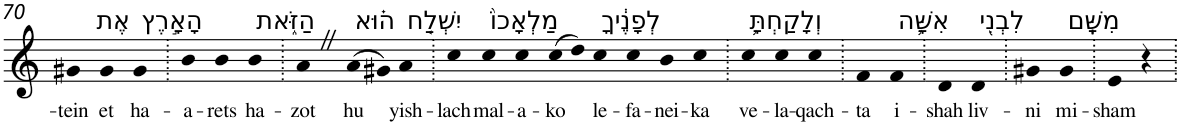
**kern	**text
*part1	*part1
*staff1	*staff1
*I"Piano	*
*I'Pno	*
!!LO:PB:g=z
*clefG2	*
*k[]	*
=70	=70
!	!LO:LY:b
4g#X	-tein
!LO:TX:a:t=אֶת	!
!	!LO:LY:b
4g#	et
!LO:TX:a:t=הָאָ֣רֶץ	!
!	!LO:LY:b
4g#	ha-
=71.	=71.
!	!LO:LY:b
4b	-a-
!	!LO:LY:b
4b	-rets
!LO:TX:a:t=הַזֹּ֑את	!
!	!LO:LY:b
4b	ha-
=72.	=72.
!	!LO:LY:b
4aZ	-zot
!LO:TX:a:t=ה֗וּא	!
!	!LO:LY:b
(>8a	hu
8g#X)	.
!LO:TX:a:t=יִשְׁלַ֤ח	!
!	!LO:LY:b
4a	yish-
=73.	=73.
!	!LO:LY:b
4cc	-lach
!LO:TX:a:t=מַלְאָכוֹ֙	!
!	!LO:LY:b
4cc	mal-
!	!LO:LY:b
4cc	-a-
!	!LO:LY:b
(>8cc	-ko
8dd)	.
!LO:TX:a:t=לְפָנֶ֔יךָ	!
!	!LO:LY:b
4cc	le-
!	!LO:LY:b
4cc	-fa-
!	!LO:LY:b
4b	-nei-
!	!LO:LY:b
4cc	-ka
=74.	=74.
!LO:TX:a:t=וְלָקַחְתָּ֥	!
!	!LO:LY:b
4cc	ve-
!	!LO:LY:b
4cc	-la-
!	!LO:LY:b
4cc	-qach-
=75.	=75.
!	!LO:LY:b
4f	-ta
!LO:TX:a:t=אִשָּׁ֛ה	!
!	!LO:LY:b
4f	i-
=76.	=76.
!	!LO:LY:b
4d	-shah
!LO:TX:a:t=לִבְנִ֖י	!
!	!LO:LY:b
4d	liv-
=77.	=77.
!	!LO:LY:b
4g#X	-ni
!LO:TX:a:t=מִשָּֽׁם	!
!	!LO:LY:b
4g#	mi-
=78.	=78.
!	!LO:LY:b
4e	-sham
4r	.
=.	=.
*-	*-
